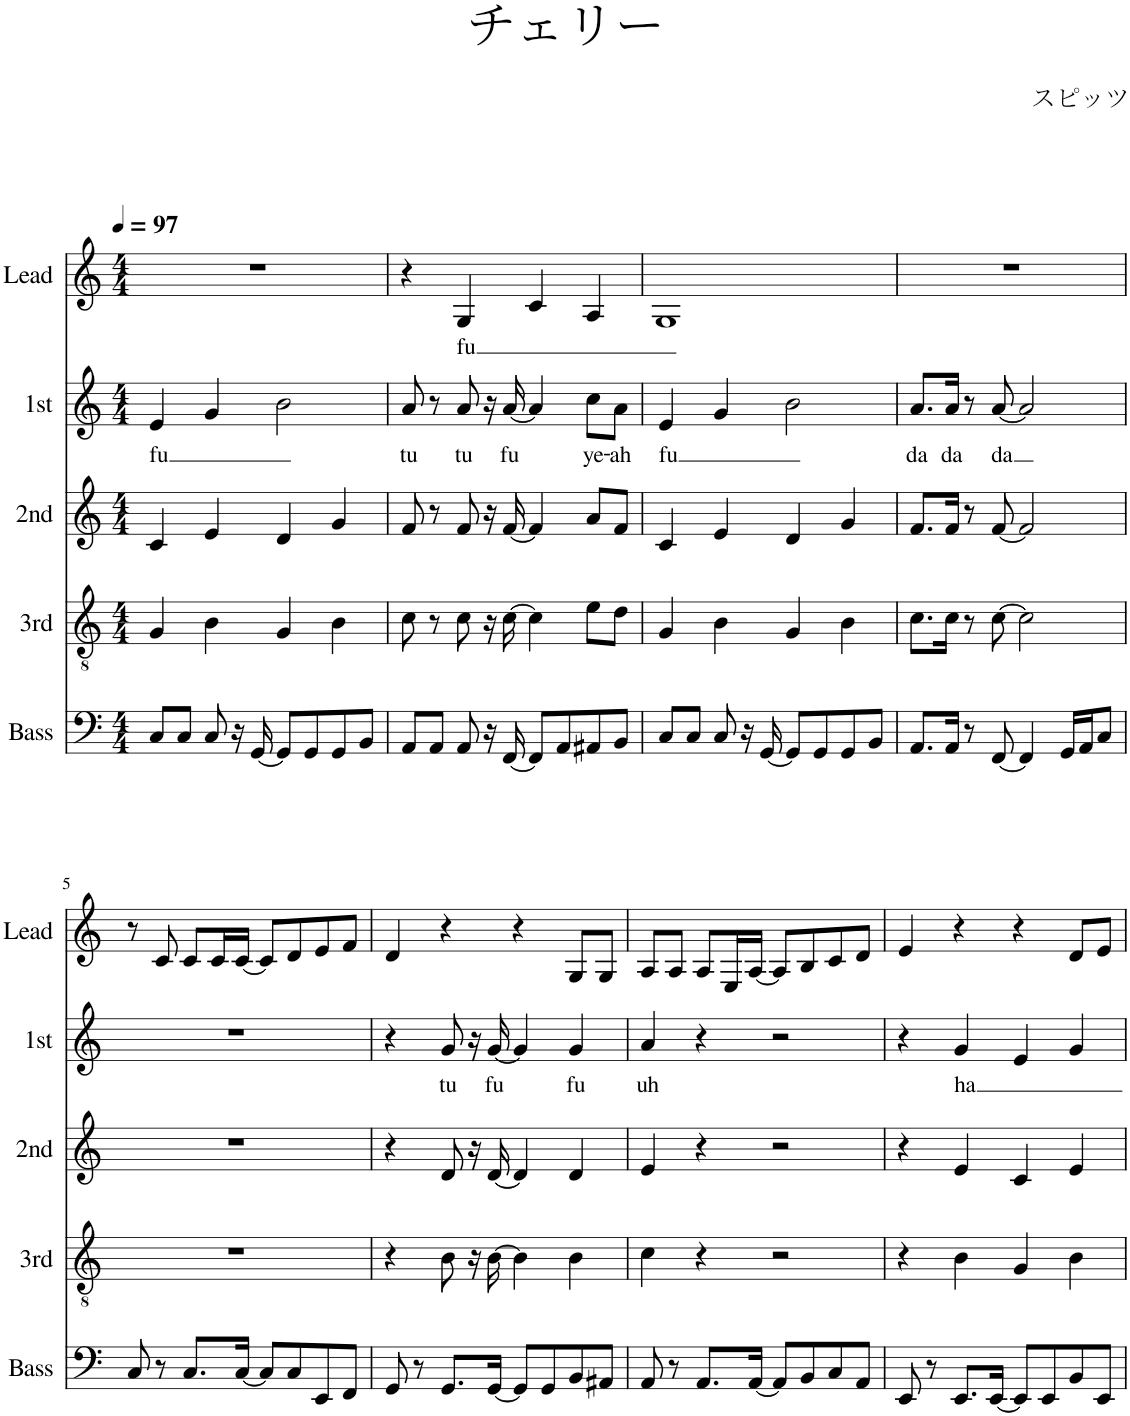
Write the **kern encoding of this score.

**kern	**kern	**kern	**kern	**text	**kern	**text	**text
*part5	*part4	*part3	*part2	*part2	*part1	*part1	*part1
*staff5	*staff4	*staff3	*staff2	*staff2	*staff1	*staff1	*staff1
*I"Bass	*I"3rd	*I"2nd	*I"1st	*	*I"Lead	*	*
*I'Bass	*I'3rd	*I'2nd	*I'1st	*	*I'Lead	*	*
*clefF4	*clefGv2	*clefG2	*clefG2	*	*clefG2	*	*
*k[]	*k[]	*k[]	*k[]	*	*k[]	*	*
*M4/4	*M4/4	*M4/4	*M4/4	*	*M4/4	*	*
*MM97	*MM97	*MM97	*MM97	*	*MM97	*	*
=1	=1	=1	=1	=1	=1	=1	=1
!	!	!	!	!LO:LY:b	!	!	!
8C/L	4G/	4c/	4e/	fu	1r	.	.
8C/J	.	.	.	.	.	.	.
8C/	4B\	4e/	4g/	.	.	.	.
16r	.	.	.	.	.	.	.
[16GG/	.	.	.	.	.	.	.
8GG/L]	4G/	4d/	2b\	.	.	.	.
8GG/	.	.	.	.	.	.	.
8GG/	4B\	4g/	.	.	.	.	.
8BB/J	.	.	.	.	.	.	.
=2	=2	=2	=2	=2	=2	=2	=2
!	!	!	!	!LO:LY:b	!	!	!
8AA/L	8c\	8f/	8a/	tu	4r	.	.
8AA/J	8r	8r	8r	.	.	.	.
!	!	!	!	!LO:LY:b	!	!	!LO:LY:b
8AA/	8c\	8f/	8a/	tu	4G/	.	-fu
16r	16r	16r	16r	.	.	.	.
!	!	!	!	!LO:LY:b	!	!	!
[16FF/	[16c\	[16f/	[16a/	fu	.	.	.
8FF/L]	4c\]	4f/]	4a/]	.	4c/	.	.
8AA/	.	.	.	.	.	.	.
!	!	!	!	!LO:LY:b	!	!	!
8AA#X/	8e\L	8a/L	8cc\L	ye-	4A/	.	.
!	!	!	!	!LO:LY:b	!	!	!
8BB/J	8d\J	8f/J	8a\J	-ah	.	.	.
=3	=3	=3	=3	=3	=3	=3	=3
!	!	!	!	!LO:LY:b	!	!	!
8C/L	4G/	4c/	4e/	fu	1G	.	.
8C/J	.	.	.	.	.	.	.
8C/	4B\	4e/	4g/	.	.	.	.
16r	.	.	.	.	.	.	.
[16GG/	.	.	.	.	.	.	.
8GG/L]	4G/	4d/	2b\	.	.	.	.
8GG/	.	.	.	.	.	.	.
8GG/	4B\	4g/	.	.	.	.	.
8BB/J	.	.	.	.	.	.	.
=4	=4	=4	=4	=4	=4	=4	=4
!	!	!	!	!LO:LY:b	!	!	!
8.AA/L	8.c\L	8.f/L	8.a/L	da	1r	.	.
!	!	!	!	!LO:LY:b	!	!	!
16AA/Jk	16c\Jk	16f/Jk	16a/Jk	da	.	.	.
8r	8r	8r	8r	.	.	.	.
!	!	!	!	!LO:LY:b	!	!	!
[8FF/	[8c\	[8f/	[8a/	da	.	.	.
4FF/]	2c\]	2f/]	2a/]	.	.	.	.
16GG/LL	.	.	.	.	.	.	.
16AA/J	.	.	.	.	.	.	.
8C/J	.	.	.	.	.	.	.
!!LO:LB:g=z
=5	=5	=5	=5	=5	=5	=5	=5
8C/	1r	1r	1r	.	8r	.	.
8r	.	.	.	.	8c/	.	.
8.C/L	.	.	.	.	8c/L	.	.
.	.	.	.	.	16c/L	.	.
[16C/Jk	.	.	.	.	[16c/JJ	.	.
8C/L]	.	.	.	.	8c/L]	.	.
8C/	.	.	.	.	8d/	.	.
8EE/	.	.	.	.	8e/	.	.
8FF/J	.	.	.	.	8f/J	.	.
=6	=6	=6	=6	=6	=6	=6	=6
8GG/	4r	4r	4r	.	4d/	.	.
8r	.	.	.	.	.	.	.
!	!	!	!	!LO:LY:b	!	!	!
8.GG/L	8B\	8d/	8g/	tu	4r	.	.
.	16r	16r	16r	.	.	.	.
!	!	!	!	!LO:LY:b	!	!	!
[16GG/Jk	[16B\	[16d/	[16g/	fu	.	.	.
8GG/L]	4B\]	4d/]	4g/]	.	4r	.	.
8GG/	.	.	.	.	.	.	.
!	!	!	!	!LO:LY:b	!	!	!
8BB/	4B\	4d/	4g/	fu	8G/L	.	.
8AA#X/J	.	.	.	.	8G/J	.	.
=7	=7	=7	=7	=7	=7	=7	=7
!	!	!	!	!LO:LY:b	!	!	!
8AA/	4c\	4e/	4a/	uh	8A/L	.	.
8r	.	.	.	.	8A/J	.	.
8.AA/L	4r	4r	4r	.	8A/L	.	.
.	.	.	.	.	16E/L	.	.
[16AA/Jk	.	.	.	.	[16A/JJ	.	.
8AA/L]	2r	2r	2r	.	8A/L]	.	.
8BB/	.	.	.	.	8B/	.	.
8C/	.	.	.	.	8c/	.	.
8AA/J	.	.	.	.	8d/J	.	.
=8	=8	=8	=8	=8	=8	=8	=8
8EE/	4r	4r	4r	.	4e/	.	.
8r	.	.	.	.	.	.	.
!	!	!	!	!LO:LY:b	!	!	!
8.EE/L	4B\	4e/	4g/	ha	4r	.	.
[16EE/Jk	.	.	.	.	.	.	.
8EE/L]	4G/	4c/	4e/	.	4r	.	.
8EE/	.	.	.	.	.	.	.
8BB/	4B\	4e/	4g/	.	8d/L	.	.
8EE/J	.	.	.	.	8e/J	.	.
=	=	=	=	=	=	=	=
*-	*-	*-	*-	*-	*-	*-	*-
